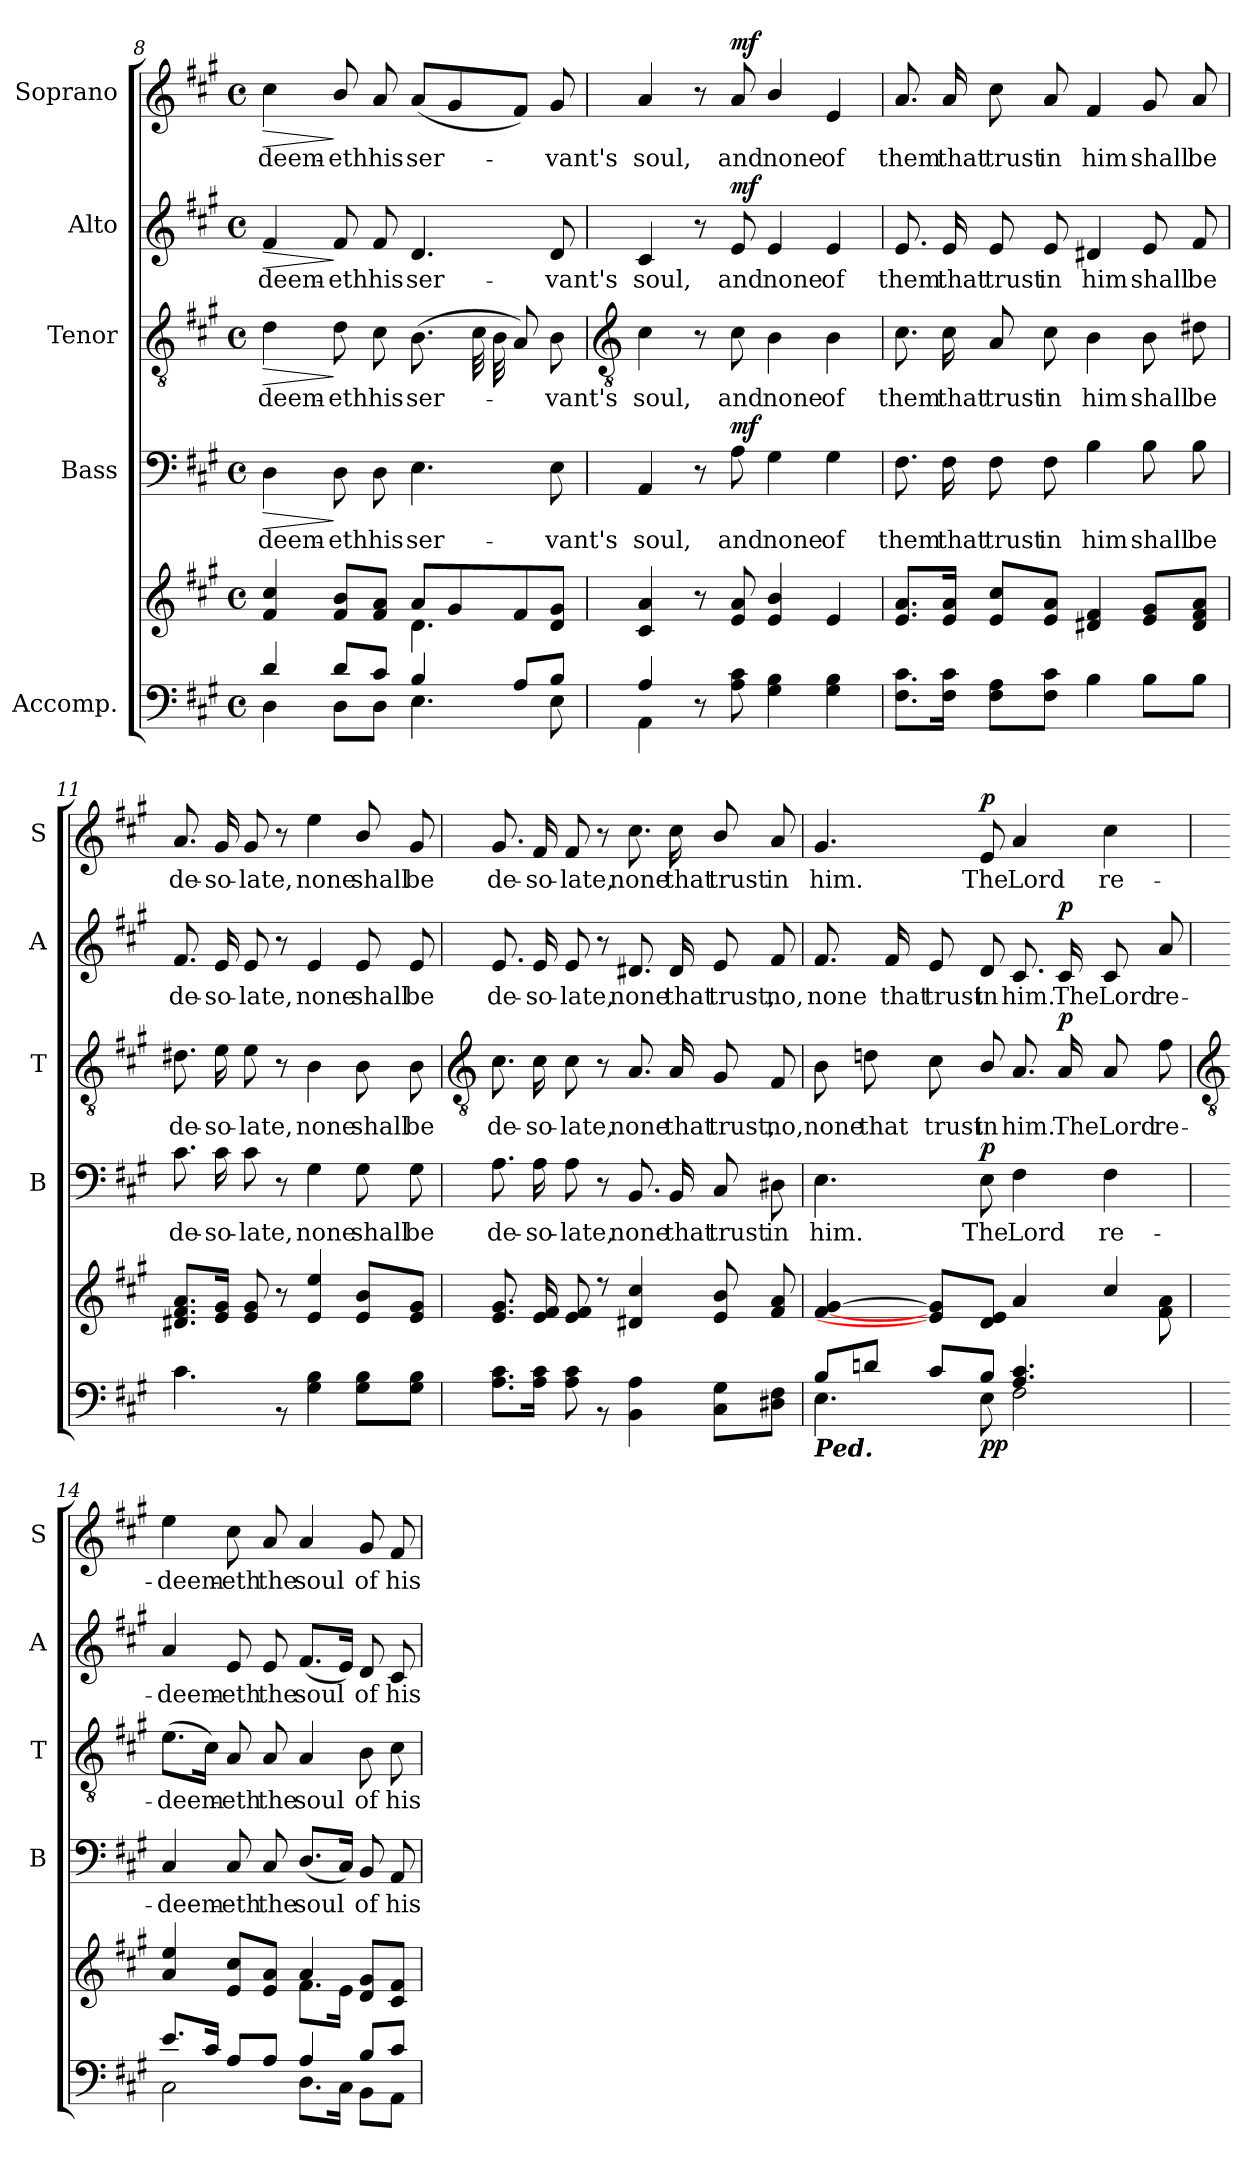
**kern	**kern	**dynam	**kern	**text	**dynam	**kern	**text	**dynam	**kern	**text	**dynam	**kern	**text	**dynam
*part5	*part5	*part5	*part4	*part4	*part4	*part3	*part3	*part3	*part2	*part2	*part2	*part1	*part1	*part1
*staff6	*staff5	*staff5/6	*staff4	*staff4	*staff4	*staff3	*staff3	*staff3	*staff2	*staff2	*staff2	*staff1	*staff1	*staff1
*I"Accomp.	*	*	*I"Bass	*	*	*I"Tenor	*	*	*I"Alto	*	*	*I"Soprano	*	*
*	*	*	*I'B	*	*	*I'T	*	*	*I'A	*	*	*I'S	*	*
*clefF4	*clefG2	*	*clefF4	*	*	*clefGv2	*	*	*clefG2	*	*	*clefG2	*	*
*k[f#c#g#]	*k[f#c#g#]	*	*k[f#c#g#]	*	*	*k[f#c#g#]	*	*	*k[f#c#g#]	*	*	*k[f#c#g#]	*	*
*A:	*A:	*	*A:	*	*	*A:	*	*	*A:	*	*	*A:	*	*
*M4/4	*M4/4	*	*M4/4	*	*	*M4/4	*	*	*M4/4	*	*	*M4/4	*	*
*met(c)	*met(c)	*	*met(c)	*	*	*met(c)	*	*	*met(c)	*	*	*met(c)	*	*
=8	=8	=8	=8	=8	=8	=8	=8	=8	=8	=8	=8	=8	=8	=8
*^	*^	*	*	*	*	*	*	*	*	*	*	*	*	*
!	!	!	!	!	!	!LO:LY:b	!LO:HP:b	!	!LO:LY:b	!LO:HP:b	!	!LO:LY:b	!LO:HP:b	!	!LO:LY:b	!LO:HP:b
4d/	4D\	4f#/ 4cc#/	2ryy	.	4D	-deem-	>	4d	-deem-	>	4f#	-deem-	>	4cc#	-deem-	>
!	!	!	!	!	!	!LO:LY:b	!	!	!LO:LY:b	!	!	!LO:LY:b	!	!	!LO:LY:b	!
8d/L	8D\L	8f#/ 8b/L	.	.	8D	-eth	]	8d	-eth	]	8f#	-eth	]	8b/	-eth	]
!	!	!	!	!	!	!LO:LY:b	!	!	!LO:LY:b	!	!	!LO:LY:b	!	!	!LO:LY:b	!
8c#/J	8D\J	8f#/ 8a/J	.	.	8D	his	.	8c#	his	.	8f#	his	.	8a	his	.
!	!	!	!	!	!	!LO:LY:b	!	!	!LO:LY:b	!	!	!LO:LY:b	!	!	!LO:LY:b	!
4B/	4.E\	8a/L	4.d\	.	4.E	ser-	.	(>8.BL	ser-	.	4.d	ser-	.	(<8aL	ser-	.
.	.	8g#/	.	.	.	.	.	.	.	.	.	.	.	8g#	.	.
.	.	.	.	.	.	.	.	32c#LL	.	.	.	.	.	.	.	.
.	.	.	.	.	.	.	.	32B	.	.	.	.	.	.	.	.
8A/L	.	8f#/	.	.	.	.	.	8AJ)	.	.	.	.	.	8f#J)	.	.
!	!	!	!	!	!	!LO:LY:b	!	!	!LO:LY:b	!	!	!LO:LY:b	!	!	!LO:LY:b	!
8B/J	8E\	8d/ 8g#/J	8ryy	.	8E	-vant's	.	8B	vant's	.	8d	-vant's	.	8g#	vant's	.
*	*	*v	*v	*	*	*	*	*	*	*	*	*	*	*	*	*
!!LO:LB:g=z
=9	=9	=9	=9	=9	=9	=9	=9	=9	=9	=9	=9	=9	=9	=9	=9
*	*	*	*	*	*	*	*clefGv2	*	*	*	*	*	*	*	*
*	*	*^	*	*	*	*	*	*	*	*	*	*	*	*	*
!	!	!	!	!	!	!LO:LY:b	!	!	!LO:LY:b	!	!	!LO:LY:b	!	!	!LO:LY:b	!
*	*	*v	*v	*	*	*	*	*	*	*	*	*	*	*	*	*
4A/	4AA\	4c# 4a	.	4AA	soul,	.	4c#	soul,	.	4c#	soul,	.	4a	soul,	.
2.ryy	8r	8r	.	8r	.	.	8r	.	.	8r	.	.	8r	.	.
!	!	!	!LO:DY:b=2	!	!LO:LY:b	!	!	!LO:LY:b	!	!	!LO:LY:b	!	!	!LO:LY:b	!
!	!	!	!LO:DY:n=1:b	!	!	!LO:DY:b	!	!	!	!	!	!LO:DY:b	!	!	!LO:DY:b
.	8A\ 8c#\	8e 8a	mf mf	8A	and	mf	8c#	and	.	8e	and	mf	8a	and	mf
!	!	!	!	!	!LO:LY:b	!	!	!LO:LY:b	!	!	!LO:LY:b	!	!	!LO:LY:b	!
.	4G#\ 4B\	4e/ 4b/	.	4G#	none	.	4B	none	.	4e	none	.	4b/	none	.
!	!	!	!	!	!LO:LY:b	!	!	!LO:LY:b	!	!	!LO:LY:b	!	!	!LO:LY:b	!
.	4G#\ 4B\	4e	.	4G#	of	.	4B	of	.	4e	of	.	4e	of	.
=10	=10	=10	=10	=10	=10	=10	=10	=10	=10	=10	=10	=10	=10	=10	=10
!	!	!	!	!	!LO:LY:b	!	!	!LO:LY:b	!	!	!LO:LY:b	!	!	!LO:LY:b	!
1ryy	8.F#\ 8.c#\L	8.e 8.aL	.	8.F#	them	.	8.c#	them	.	8.e	them	.	8.a	them	.
!	!	!	!	!	!LO:LY:b	!	!	!LO:LY:b	!	!	!LO:LY:b	!	!	!LO:LY:b	!
.	16F#\ 16c#\J	16e 16aJ	.	16F#	that	.	16c#	that	.	16e	that	.	16a	that	.
!	!	!	!	!	!LO:LY:b	!	!	!LO:LY:b	!	!	!LO:LY:b	!	!	!LO:LY:b	!
.	8F#\ 8A\L	8e 8cc#L	.	8F#	trust	.	8A	trust	.	8e	trust	.	8cc#	trust	.
!	!	!	!	!	!LO:LY:b	!	!	!LO:LY:b	!	!	!LO:LY:b	!	!	!LO:LY:b	!
.	8F#\ 8c#\J	8e 8aJ	.	8F#	in	.	8c#	in	.	8e	in	.	8a	in	.
!	!	!	!	!	!LO:LY:b	!	!	!LO:LY:b	!	!	!LO:LY:b	!	!	!LO:LY:b	!
.	4B\	4d#X 4f#	.	4B	him	.	4B	him	.	4d#X	him	.	4f#	him	.
!	!	!	!	!	!LO:LY:b	!	!	!LO:LY:b	!	!	!LO:LY:b	!	!	!LO:LY:b	!
.	8B\L	8e 8g#L	.	8B	shall	.	8B	shall	.	8e	shall	.	8g#	shall	.
!	!	!	!	!	!LO:LY:b	!	!	!LO:LY:b	!	!	!LO:LY:b	!	!	!LO:LY:b	!
.	8B\J	8d# 8f# 8aJ	.	8B	be	.	8d#X	be	.	8f#	be	.	8a	be	.
=11	=11	=11	=11	=11	=11	=11	=11	=11	=11	=11	=11	=11	=11	=11	=11
!	!	!	!	!	!LO:LY:b	!	!	!LO:LY:b	!	!	!LO:LY:b	!	!	!LO:LY:b	!
1ryy	4.c#\	8.d#X 8.f# 8.aL	.	8.c#	de-	.	8.d#X	de-	.	8.f#	de-	.	8.a	de-	.
!	!	!	!	!	!LO:LY:b	!	!	!LO:LY:b	!	!	!LO:LY:b	!	!	!LO:LY:b	!
.	.	16e 16g#J	.	16c#	-so-	.	16e	-so-	.	16e	-so-	.	16g#	-so-	.
!	!	!	!	!	!LO:LY:b	!	!	!LO:LY:b	!	!	!LO:LY:b	!	!	!LO:LY:b	!
.	.	8e 8g#	.	8c#	-late,	.	8e	-late,	.	8e	-late,	.	8g#	-late,	.
.	8r	8r	.	8r	.	.	8r	.	.	8r	.	.	8r	.	.
!	!	!	!	!	!LO:LY:b	!	!	!LO:LY:b	!	!	!LO:LY:b	!	!	!LO:LY:b	!
.	4G#\ 4B\	4e 4ee	.	4G#	none	.	4B	none	.	4e	none	.	4ee	none	.
!	!	!	!	!	!LO:LY:b	!	!	!LO:LY:b	!	!	!LO:LY:b	!	!	!LO:LY:b	!
.	8G#\ 8B\L	8e 8bL	.	8G#	shall	.	8B	shall	.	8e	shall	.	8b/	shall	.
!	!	!	!	!	!LO:LY:b	!	!	!LO:LY:b	!	!	!LO:LY:b	!	!	!LO:LY:b	!
.	8G#\ 8B\J	8e 8g#J	.	8G#	be	.	8B	be	.	8e	be	.	8g#	be	.
!!LO:LB:g=z
=12	=12	=12	=12	=12	=12	=12	=12	=12	=12	=12	=12	=12	=12	=12	=12
*	*	*	*	*	*	*	*clefGv2	*	*	*	*	*	*	*	*
*	*	*^	*	*	*	*	*	*	*	*	*	*	*	*	*
!	!	!	!	!	!	!LO:LY:b	!	!	!LO:LY:b	!	!	!LO:LY:b	!	!	!LO:LY:b	!
1ryy	8.A\ 8.c#\L	8.e/ 8.g#/L	1ryy	.	8.A	de-	.	8.c#	de-	.	8.e	de-	.	8.g#	de-	.
!	!	!	!	!	!	!LO:LY:b	!	!	!LO:LY:b	!	!	!LO:LY:b	!	!	!LO:LY:b	!
.	16A\ 16c#\J	16e/ 16f#/L	.	.	16A	-so-	.	16c#	-so-	.	16e	-so-	.	16f#	-so-	.
!	!	!	!	!	!	!LO:LY:b	!	!	!LO:LY:b	!	!	!LO:LY:b	!	!	!LO:LY:b	!
.	8A\ 8c#\	8e/ 8f#/J	.	.	8A	-late,	.	8c#	-late,	.	8e	-late,	.	8f#	-late,	.
.	8r	8r	.	.	8r	.	.	8r	.	.	8r	.	.	8r	.	.
!	!	!	!	!	!	!LO:LY:b	!	!	!LO:LY:b	!	!	!LO:LY:b	!	!	!LO:LY:b	!
.	4BB\ 4A\	4d#X/ 4cc#/	.	.	8.BB	none	.	8.A	none	.	8.d#X	none	.	8.cc#	none	.
!	!	!	!	!	!	!LO:LY:b	!	!	!LO:LY:b	!	!	!LO:LY:b	!	!	!LO:LY:b	!
.	.	.	.	.	16BB	that	.	16A	that	.	16d#	that	.	16cc#	that	.
!	!	!	!	!	!	!LO:LY:b	!	!	!LO:LY:b	!	!	!LO:LY:b	!	!	!LO:LY:b	!
.	8C#\ 8G#\L	8e/ 8b/L	.	.	8C#	trust	.	8G#	trust,	.	8e	trust,	.	8b/	trust	.
!	!	!	!	!	!	!LO:LY:b	!	!	!LO:LY:b	!	!	!LO:LY:b	!	!	!LO:LY:b	!
.	8D#X\ 8F#\J	8f#/ 8a/J	.	.	8D#X	in	.	8F#	no,	.	8f#	no,	.	8a	in	.
=13	=13	=13	=13	=13	=13	=13	=13	=13	=13	=13	=13	=13	=13	=13	=13	=13
!LO:TX:b:Bi:t=Ped.	!	!	!	!	!	!	!	!	!	!	!	!	!	!	!	!
!	!	!	!	!	!	!LO:LY:b	!	!	!LO:LY:b	!	!	!LO:LY:b	!	!	!LO:LY:b	!
8B/L	4.E\	[4f#/ [4g#/	2..ryy	.	4.E	him.	.	8B	none	.	8.f#	none	.	4.g#	him.	.
!	!	!	!	!	!	!	!	!	!LO:LY:b	!	!	!	!	!	!	!
8dn/J	.	.	.	.	.	.	.	8dn	that	.	.	.	.	.	.	.
!	!	!	!	!	!	!	!	!	!	!	!	!LO:LY:b	!	!	!	!
.	.	.	.	.	.	.	.	.	.	.	16f#	that	.	.	.	.
!	!	!	!	!	!	!	!	!	!LO:LY:b	!	!	!LO:LY:b	!	!	!	!
8c#/L	.	8e/] 8g#/]L	.	.	.	.	.	8c#	trust	.	8e	trust	.	.	.	.
!	!	!	!	!LO:DY:b=2	!	!LO:LY:b	!	!	!LO:LY:b	!	!	!LO:LY:b	!	!	!LO:LY:b	!
!	!	!	!	!LO:DY:n=1:b	!	!	!LO:DY:b	!	!	!	!	!	!	!	!	!LO:DY:b
8B/J	8E\	8d/ 8e/J	.	p p	8E	The	p	8B/	in	.	8d	in	.	8e	The	p
!	!	!	!	!	!	!LO:LY:b	!	!	!LO:LY:b	!	!	!LO:LY:b	!	!	!LO:LY:b	!
4.A/ 4.c#/	2F#\	4a/	.	.	4F#	Lord	.	8.A	him.	.	8.c#	him.	.	4a	Lord	.
!	!	!	!	!	!	!	!	!	!LO:LY:b	!LO:DY:b	!	!LO:LY:b	!LO:DY:b	!	!	!
.	.	.	.	.	.	.	.	16A	The	p	16c#	The	p	.	.	.
!	!	!	!	!	!	!LO:LY:b	!	!	!LO:LY:b	!	!	!LO:LY:b	!	!	!LO:LY:b	!
.	.	4cc#/	.	.	4F#	re-	.	8A	Lord	.	8c#	Lord	.	4cc#	re-	.
!	!	!	!	!	!	!	!	!	!LO:LY:b	!	!	!LO:LY:b	!	!	!	!
8ryy	.	.	8f#\ 8a\	.	.	.	.	8f#	re-	.	8a	re-	.	.	.	.
!!LO:LB:g=z
=14	=14	=14	=14	=14	=14	=14	=14	=14	=14	=14	=14	=14	=14	=14	=14	=14
*	*	*	*	*	*	*	*	*clefGv2	*	*	*	*	*	*	*	*
!	!	!	!	!	!	!LO:LY:b	!	!	!LO:LY:b	!	!	!LO:LY:b	!	!	!LO:LY:b	!
8.e/L	2C#\	4a/ 4ee/	2ryy	.	4C#	-deem-	.	(>8.eL	-deem-	.	4a	-deem-	.	4ee	-deem-	.
16c#/J	.	.	.	.	.	.	.	16c#J)	.	.	.	.	.	.	.	.
!	!	!	!	!	!	!LO:LY:b	!	!	!LO:LY:b	!	!	!LO:LY:b	!	!	!LO:LY:b	!
8A/L	.	8e/ 8cc#/L	.	.	8C#	-eth	.	8A	eth	.	8e	-eth	.	8cc#	-eth	.
!	!	!	!	!	!	!LO:LY:b	!	!	!LO:LY:b	!	!	!LO:LY:b	!	!	!LO:LY:b	!
8A/J	.	8e/ 8a/J	.	.	8C#	the	.	8A	the	.	8e	the	.	8a	the	.
!	!	!	!	!	!	!LO:LY:b	!	!	!LO:LY:b	!	!	!LO:LY:b	!	!	!LO:LY:b	!
4A/	8.D\L	4a/	8.f#\L	.	(<8.DL	soul	.	4A	soul	.	(<8.f#L	soul	.	4a	soul	.
.	16C#\J	.	16e\J	.	16C#J)	.	.	.	.	.	16eJ)	.	.	.	.	.
!	!	!	!	!	!	!LO:LY:b	!	!	!LO:LY:b	!	!	!LO:LY:b	!	!	!LO:LY:b	!
8B/L	8BB\L	8d/ 8g#/L	4ryy	.	8BB	of	.	8B	of	.	8d	of	.	8g#	of	.
!	!	!	!	!	!	!LO:LY:b	!	!	!LO:LY:b	!	!	!LO:LY:b	!	!	!LO:LY:b	!
8c#/J	8AA\J	8c#/ 8f#/J	.	.	8AA	his	.	8c#	his	.	8c#	his	.	8f#	his	.
*v	*v	*	*	*	*	*	*	*	*	*	*	*	*	*	*	*
*	*v	*v	*	*	*	*	*	*	*	*	*	*	*	*	*
=	=	=	=	=	=	=	=	=	=	=	=	=	=	=
*-	*-	*-	*-	*-	*-	*-	*-	*-	*-	*-	*-	*-	*-	*-
